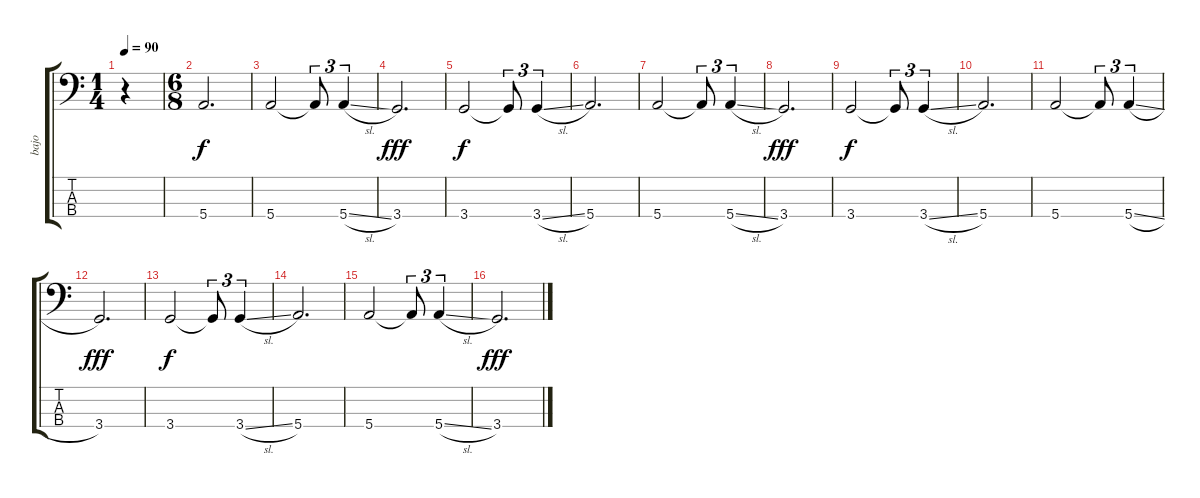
\track ("bajo" "bajo") {instrument electricbassfinger}
\staff {score tabs}
\tuning (G2 D2 A1 E1) {hide}
\ts (1 4)
\tempo 90
\clef f4
\ks c
r.4{dy f} |
\ts (6 8)
5.4.2{d} |
5.4.2 5.4{t}.8{tu (3 2)} 5.4{sl}.4{tu (3 2)} |
3.4.2{d dy fff} |
3.4.2{dy f} 3.4{t}.8{tu (3 2)} 3.4{sl}.4{tu (3 2)} |
5.4.2{d} |
5.4.2 5.4{t}.8{tu (3 2)} 5.4{sl}.4{tu (3 2)} |
3.4.2{d dy fff} |
3.4.2{dy f} 3.4{t}.8{tu (3 2)} 3.4{sl}.4{tu (3 2)} |
5.4.2{d} |
5.4.2 5.4{t}.8{tu (3 2)} 5.4{sl}.4{tu (3 2)} |
3.4.2{d dy fff} |
3.4.2{dy f} 3.4{t}.8{tu (3 2)} 3.4{sl}.4{tu (3 2)} |
5.4.2{d} |
5.4.2 5.4{t}.8{tu (3 2)} 5.4{sl}.4{tu (3 2)} |
3.4.2{d dy fff}
